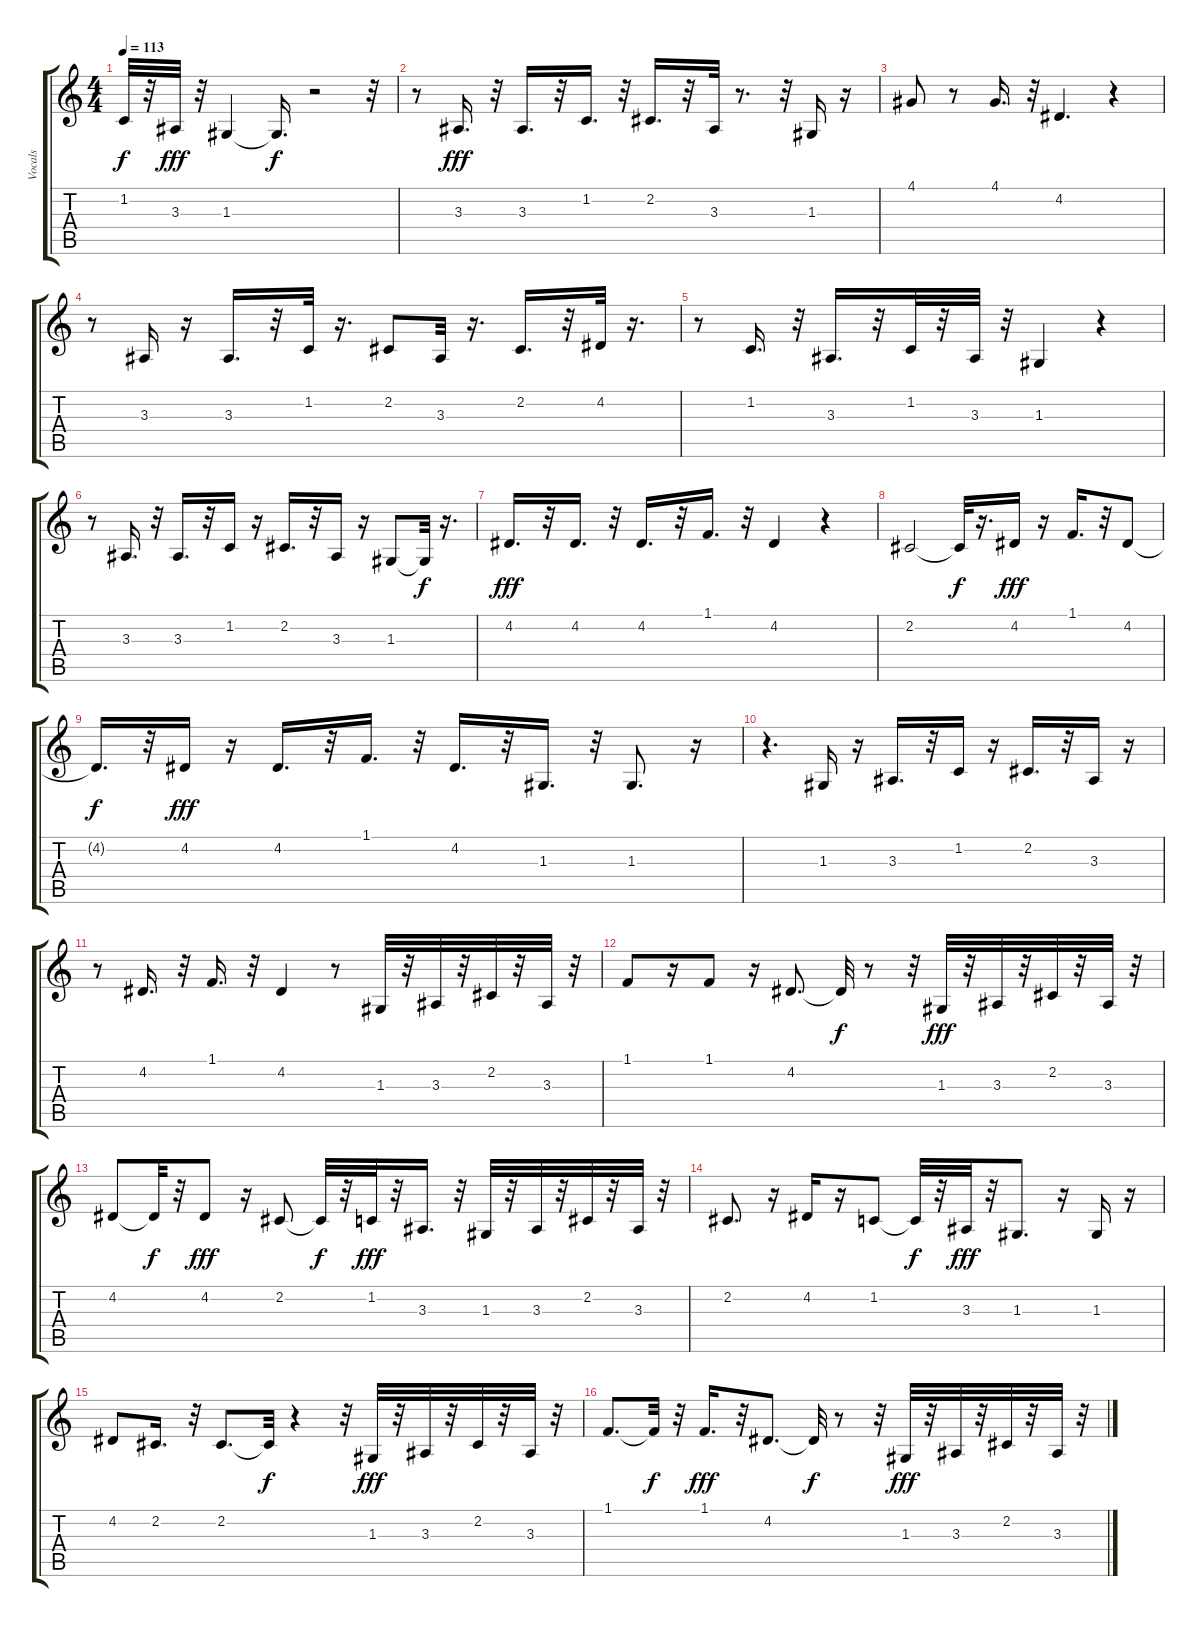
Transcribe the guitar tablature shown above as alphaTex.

\track ("Vocals" "Vocals") {instrument tenorsax}
\staff {score tabs}
\tuning (E4 B3 G3 D3 A2 E2) {hide}
\ts (4 4)
\tempo 113
\clef g2
\ks c
1.2{t}.32{dy f} r.32 3.3.32{dy fff} r.32 1.3.4 1.3{t}.16{d dy f} r.2 r.32 |
r.8 3.3.16{d dy fff} r.32 3.3.16{d} r.32 1.2.16{d} r.32 2.2.16{d} r.32 3.3.32 r.8{d} r.32 1.3.16 r.16 |
4.1.8 r.8 4.1.16{d} r.32 4.2.4{d} r.4 |
r.8 3.3.16 r.16 3.3.16{d} r.32 1.2.32 r.16{d} 2.2.8 3.3.32 r.16{d} 2.2.16{d} r.32 4.2.32 r.16{d} |
r.8 1.2.16{d} r.32 3.3.16{d} r.32 1.2.32 r.32 3.3.32 r.32 1.3.4 r.4 |
r.8 3.3.16{d} r.32 3.3.16{d} r.32 1.2.16 r.16 2.2.16{d} r.32 3.3.16 r.16 1.3.8 1.3{t}.32{dy f} r.16{d} |
4.2.16{d dy fff} r.32 4.2.16{d} r.32 4.2.16{d} r.32 1.1.16{d} r.32 4.2.4 r.4 |
2.2.2 2.2{t}.32{dy f} r.16{d} 4.2.16{dy fff} r.16 1.1.16{d} r.32 4.2.8 |
4.2{t}.16{d dy f} r.32 4.2.16{dy fff} r.16 4.2.16{d} r.32 1.1.16{d} r.32 4.2.16{d} r.32 1.3.16{d} r.32 1.3.8{d} r.16 |
r.4{d} 1.3.16 r.16 3.3.16{d} r.32 1.2.16 r.16 2.2.16{d} r.32 3.3.16 r.16 |
r.8 4.2.16{d} r.32 1.1.16{d} r.32 4.2.4 r.8 1.3.32 r.32 3.3.32 r.32 2.2.32 r.32 3.3.32 r.32 |
1.1.8 r.16 1.1.8 r.16 4.2.8{d} 4.2{t}.32{dy f} r.8 r.32 1.3.32{dy fff} r.32 3.3.32 r.32 2.2.32 r.32 3.3.32 r.32 |
4.2.8 4.2{t}.32{dy f} r.32 4.2.8{dy fff} r.16 2.2.8 2.2{t}.32{dy f} r.32 1.2.32{dy fff} r.32 3.3.16{d} r.32 1.3.32 r.32 3.3.32 r.32 2.2.32 r.32 3.3.32 r.32 |
2.2.8{d} r.16 4.2.16 r.16 1.2.8 1.2{t}.32{dy f} r.32 3.3.32{dy fff} r.32 1.3.8{d} r.16 1.3.16 r.16 |
4.2.8 2.2.16{d} r.32 2.2.8{d} 2.2{t}.32{dy f} r.4 r.32 1.3.32{dy fff} r.32 3.3.32 r.32 2.2.32 r.32 3.3.32 r.32 |
1.1.8{d} 1.1{t}.32{dy f} r.32 1.1.16{d dy fff} r.32 4.2.8{d} 4.2{t}.32{dy f} r.8 r.32 1.3.32{dy fff} r.32 3.3.32 r.32 2.2.32 r.32 3.3.32 r.32
